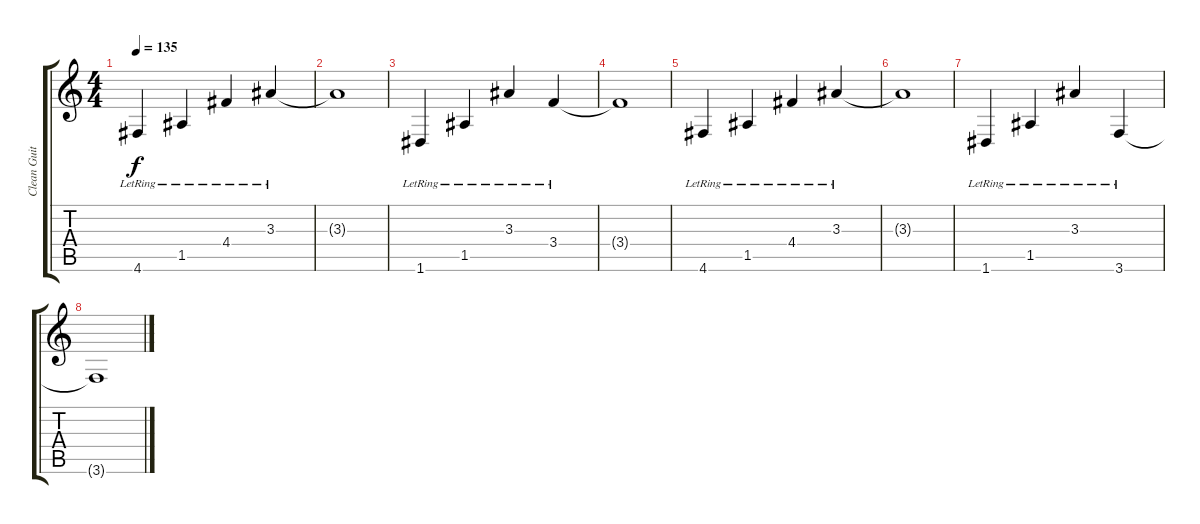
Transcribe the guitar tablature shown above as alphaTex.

\track ("Clean Guitar" "Clean Guit") {instrument electricguitarjazz}
\staff {score tabs}
\tuning (E4 B3 G3 D3 A2 D2) {hide}
\ts (4 4)
\tempo 135
\clef g2
\ks c
4.6{lr}.4{dy f} 1.5{lr}.4 4.4{lr}.4 3.3{lr}.4 |
3.3{t}.1 |
1.6{lr}.4 1.5{lr}.4 3.3{lr}.4 3.4{lr}.4 |
3.4{t}.1 |
4.6{lr}.4 1.5{lr}.4 4.4{lr}.4 3.3{lr}.4 |
3.3{t}.1 |
1.6{lr}.4 1.5{lr}.4 3.3{lr}.4 3.6{lr}.4 |
3.6{t}.1
